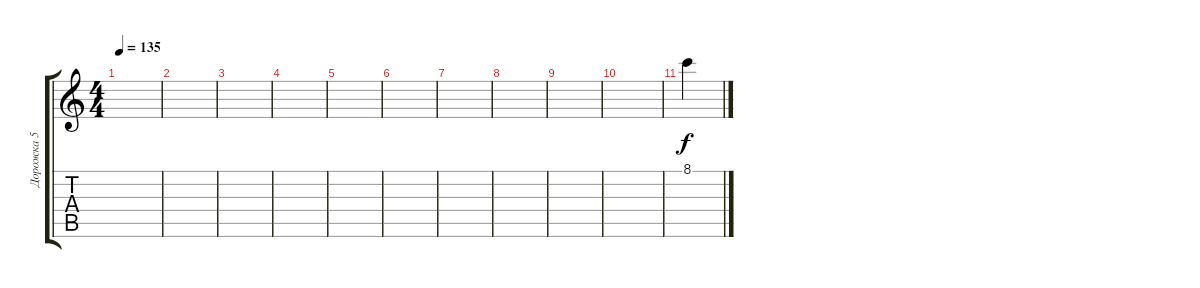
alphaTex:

\track ("Дорожка 5" "Дорожка 5") {instrument distortionguitar}
\staff {score tabs}
\tuning (E4 B3 G3 D3 A2 E2) {hide}
\ts (4 4)
\tempo 135
\clef g2
\ks c
|
|
|
|
|
|
|
|
|
|
8.1.4
